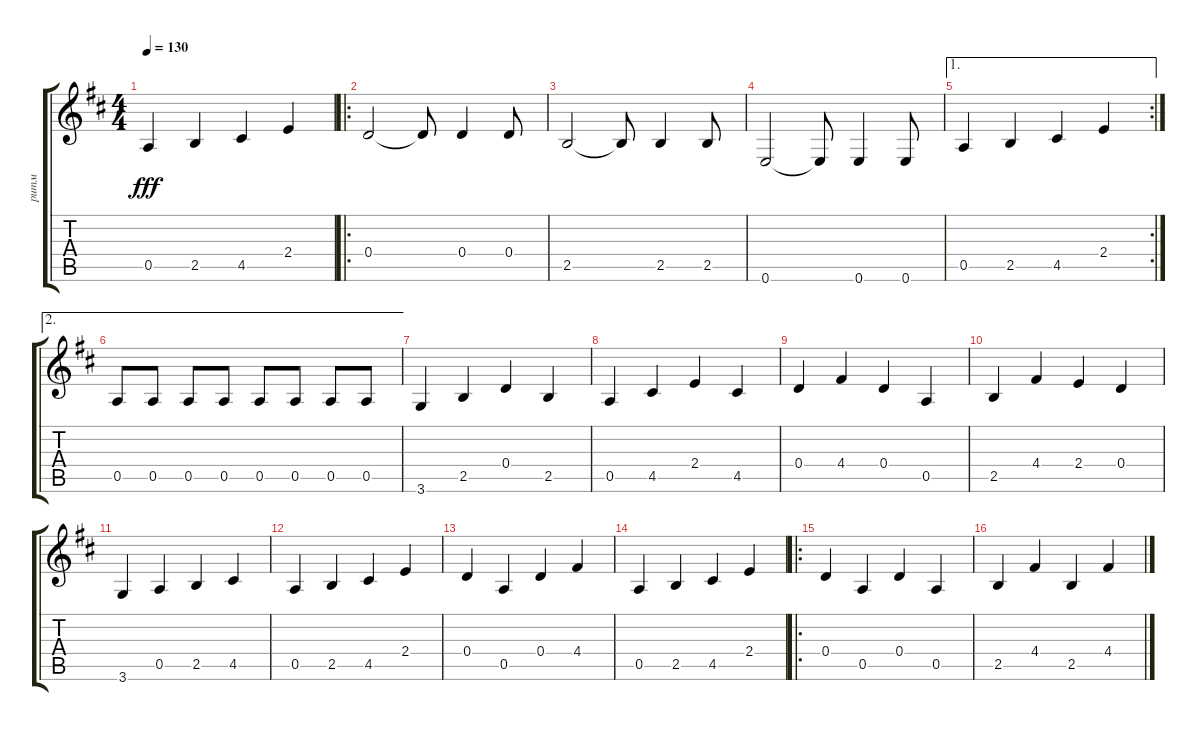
\track ("ритм" "ритм") {instrument acousticguitarsteel}
\staff {score tabs}
\tuning (E4 B3 G3 D3 A2 E2) {hide}
\ts (4 4)
\tempo 130
\clef g2
\ks d
0.5.4{dy fff} 2.5.4 4.5.4 2.4.4 |
\ro
0.4.2 0.4{t}.8 0.4.4 0.4.8 |
2.5.2 2.5{t}.8 2.5.4 2.5.8 |
0.6.2 0.6{t}.8 0.6.4 0.6.8 |
\ae 1
\rc 2
0.5.4 2.5.4 4.5.4 2.4.4 |
\ae 2
0.5.8 0.5.8 0.5.8 0.5.8 0.5.8 0.5.8 0.5.8 0.5.8 |
3.6.4 2.5.4 0.4.4 2.5.4 |
0.5.4 4.5.4 2.4.4 4.5.4 |
0.4.4 4.4.4 0.4.4 0.5.4 |
2.5.4 4.4.4 2.4.4 0.4.4 |
3.6.4 0.5.4 2.5.4 4.5.4 |
0.5.4 2.5.4 4.5.4 2.4.4 |
0.4.4 0.5.4 0.4.4 4.4.4 |
0.5.4 2.5.4 4.5.4 2.4.4 |
\ro
0.4.4 0.5.4 0.4.4 0.5.4 |
2.5.4 4.4.4 2.5.4 4.4.4
